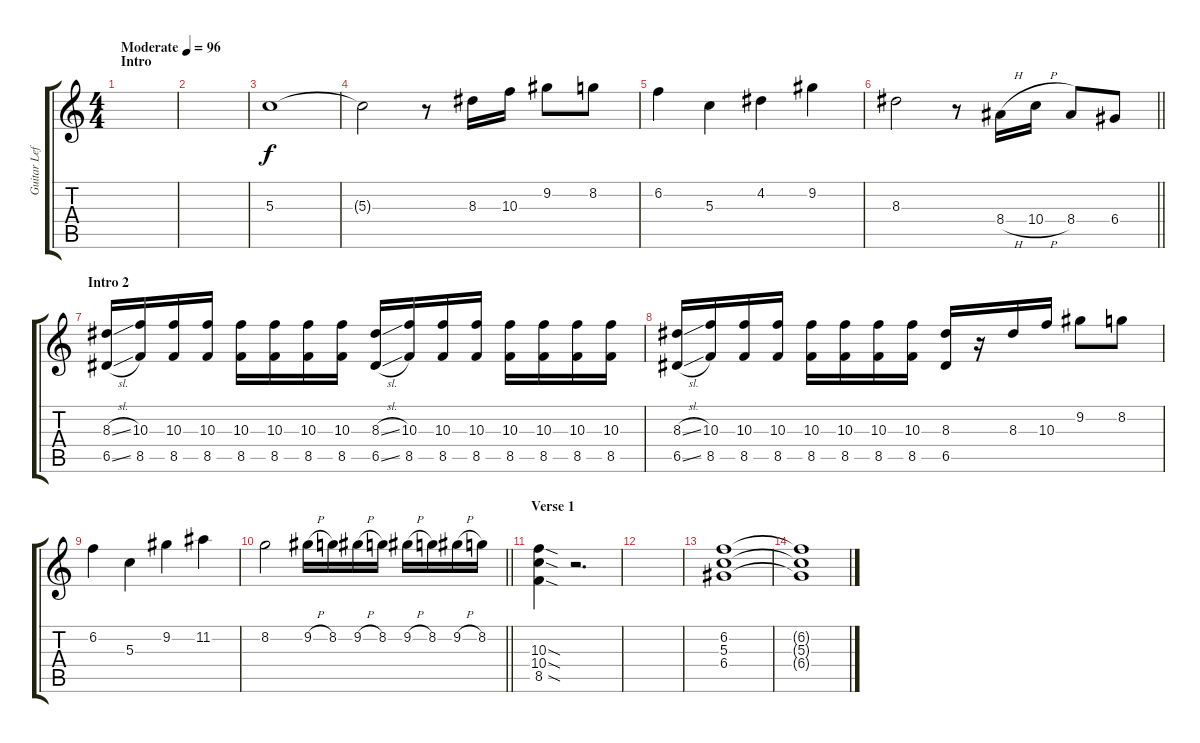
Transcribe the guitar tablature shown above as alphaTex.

\track ("Guitar Left" "Guitar Lef") {instrument distortionguitar}
\staff {score tabs}
\tuning (E4 B3 G3 D3 A2 D2) {hide}
\ts (4 4)
\section ("" "Intro")
\tempo (96 "Moderate")
\clef g2
\ks c
|
|
5.3.1{balance 8} |
5.3{t}.2 r.8{balance 0} 8.3.16 10.3.16 9.2.8 8.2.8 |
6.2.4 5.3.4 4.2.4 9.2.4 |
\barLineRight lightlight
8.3.2 r.8 8.4{h}.16 10.4{h}.16 8.4.8 6.4.8 |
\section ("" "Intro 2")
(8.3{sl} 6.5{sl}).16 (10.3 8.5).16 (10.3 8.5).16 (10.3 8.5).16 (10.3 8.5).16 (10.3 8.5).16 (10.3 8.5).16 (10.3 8.5).16 (8.3{sl} 6.5{sl}).16 (10.3 8.5).16 (10.3 8.5).16 (10.3 8.5).16 (10.3 8.5).16 (10.3 8.5).16 (10.3 8.5).16 (10.3 8.5).16 |
(8.3{sl} 6.5{sl}).16 (10.3 8.5).16 (10.3 8.5).16 (10.3 8.5).16 (10.3 8.5).16 (10.3 8.5).16 (10.3 8.5).16 (10.3 8.5).16 (8.3 6.5).16 r.16 8.3.16 10.3.16 9.2.8 8.2.8 |
6.2.4 5.3.4 9.2.4 11.2.4 |
\barLineRight lightlight
8.2.2 9.2{h}.16 8.2.16 9.2{h}.16 8.2.16 9.2{h}.16 8.2.16 9.2{h}.16 8.2.16 |
\section ("" "Verse 1")
(10.3{sod} 10.4{sod} 8.5{sod}).4 r.2{d} |
|
(6.2 5.3 6.4).1 |
(6.2{t} 5.3{t} 6.4{t}).1
